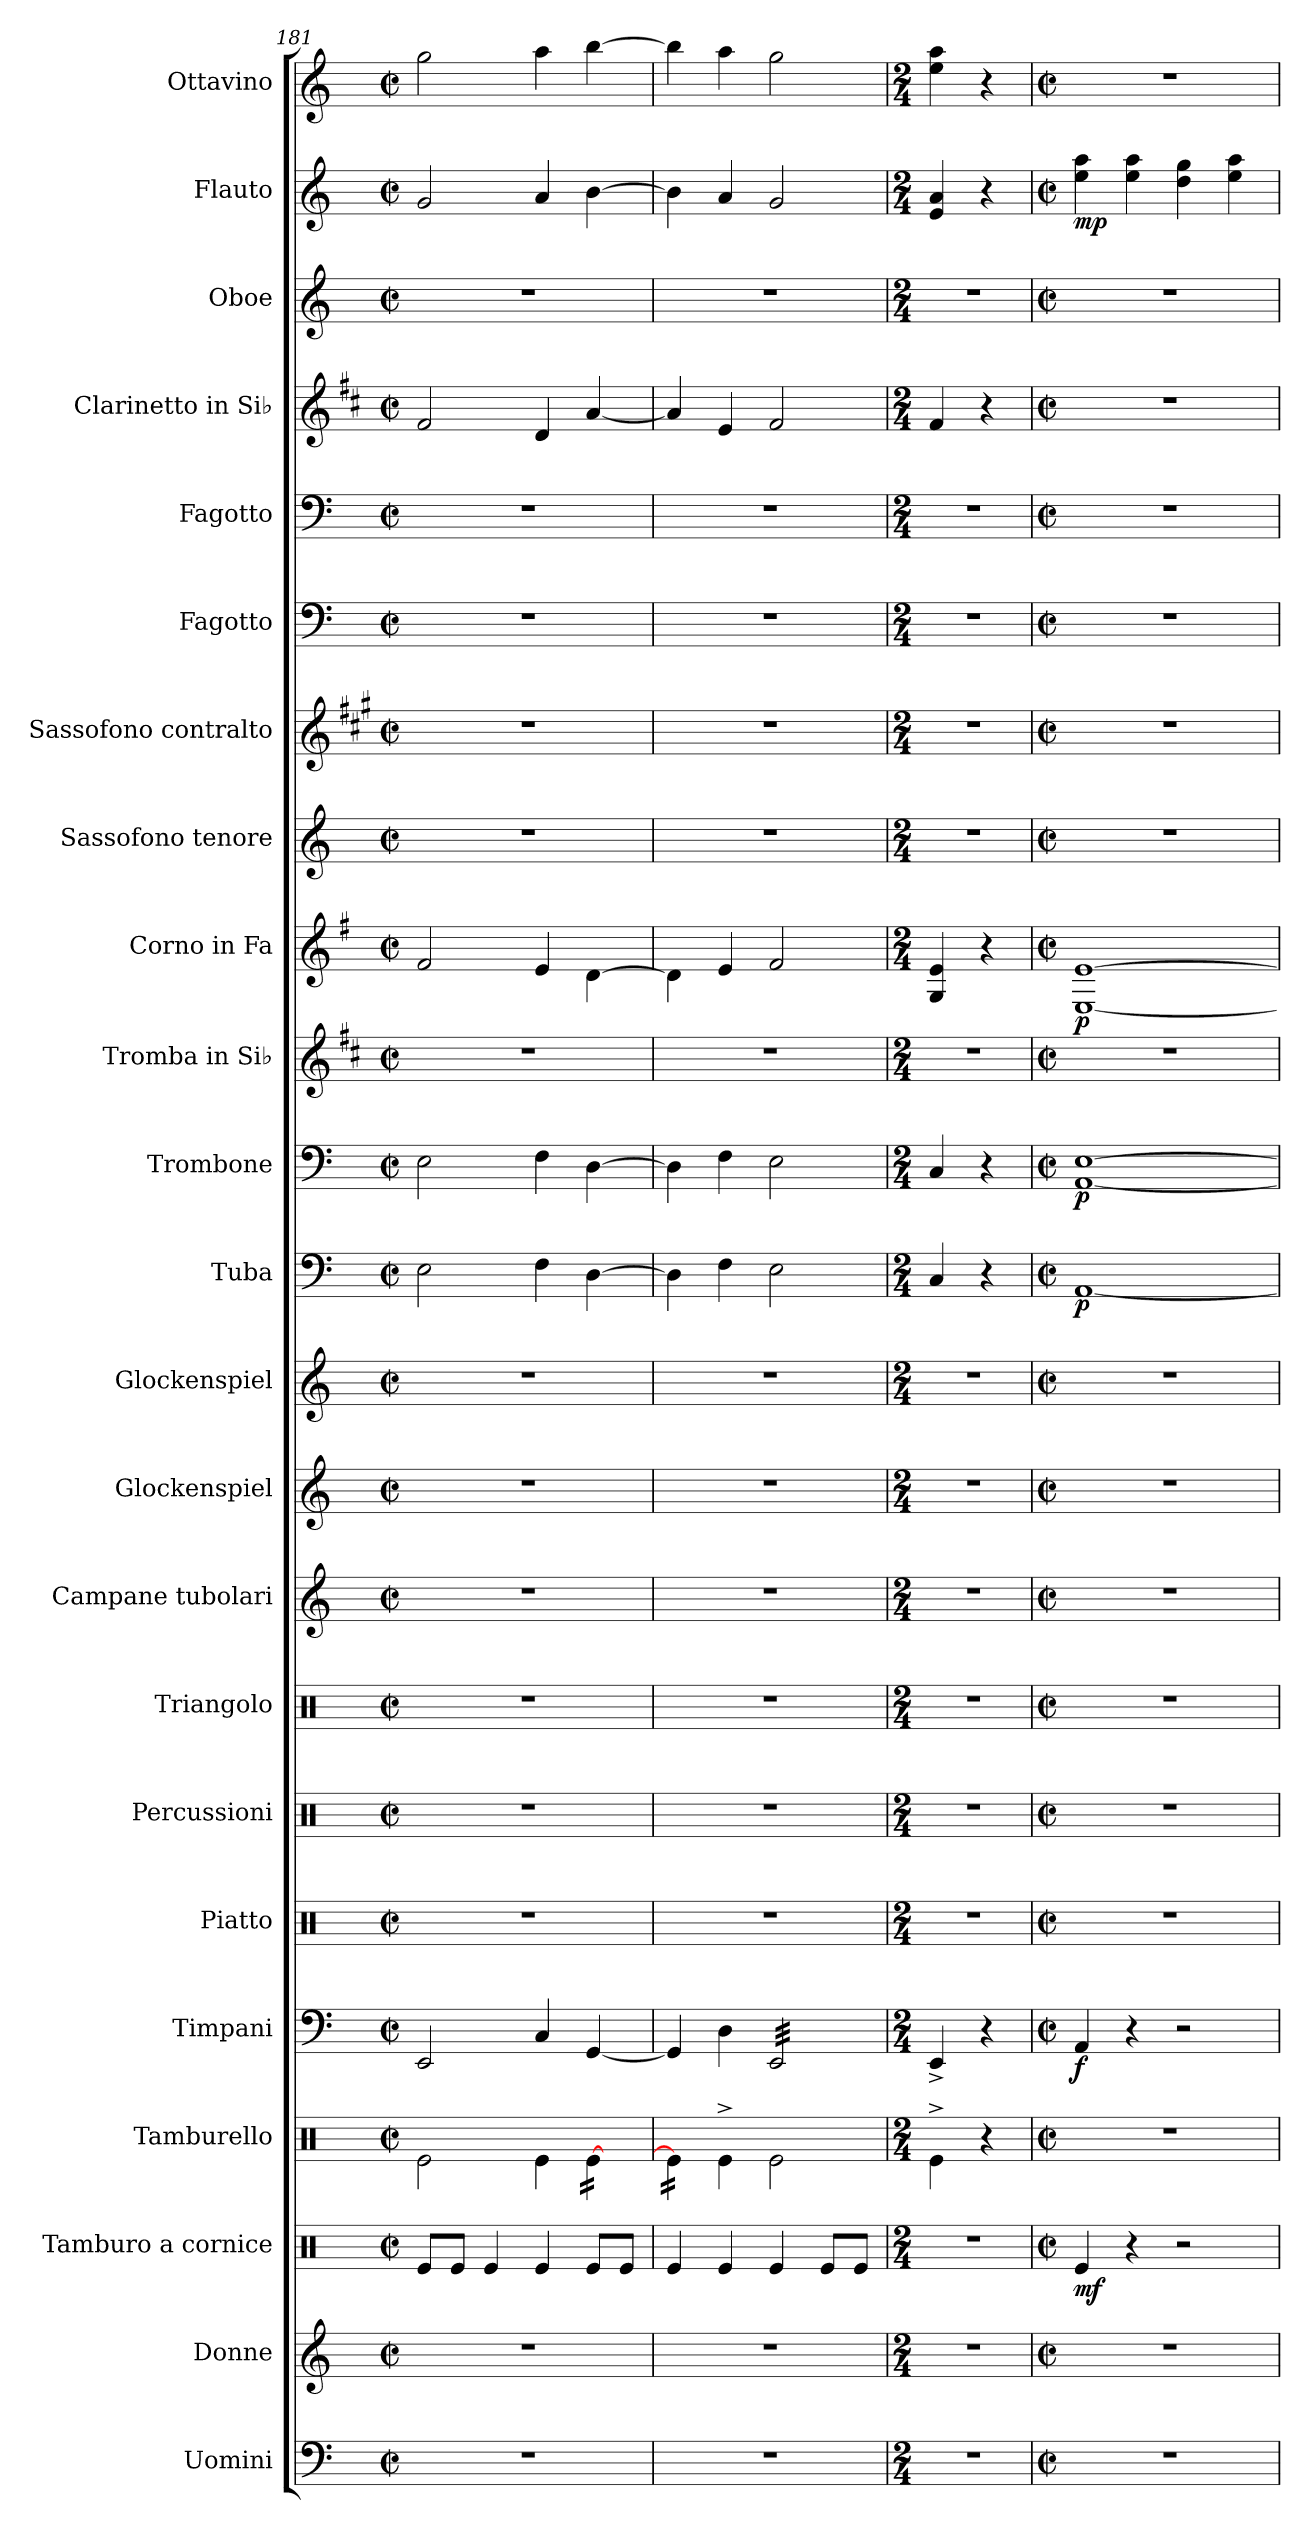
**kern	**kern	**kern	**dynam	**kern	**kern	**dynam	**kern	**kern	**kern	**kern	**kern	**kern	**kern	**dynam	**kern	**dynam	**kern	**kern	**dynam	**kern	**kern	**kern	**kern	**kern	**kern	**kern	**dynam	**kern
*part23	*part22	*part21	*part21	*part20	*part19	*part19	*part18	*part17	*part16	*part15	*part14	*part13	*part12	*part12	*part11	*part11	*part10	*part9	*part9	*part8	*part7	*part6	*part5	*part4	*part3	*part2	*part2	*part1
*staff23	*staff22	*staff21	*staff21	*staff20	*staff19	*staff19	*staff18	*staff17	*staff16	*staff15	*staff14	*staff13	*staff12	*staff12	*staff11	*staff11	*staff10	*staff9	*staff9	*staff8	*staff7	*staff6	*staff5	*staff4	*staff3	*staff2	*staff2	*staff1
*I"Uomini	*I"Donne	*I"Tamburo a cornice	*	*I"Tamburello	*I"Timpani	*	*I"Piatto	*I"Percussioni	*I"Triangolo	*I"Campane tubolari	*I"Glockenspiel	*I"Glockenspiel	*I"Tuba	*	*I"Trombone	*	*I"Tromba in Si♭	*I"Corno in Fa	*	*I"Sassofono tenore	*I"Sassofono contralto	*I"Fagotto	*I"Fagotto	*I"Clarinetto in Si♭	*I"Oboe	*I"Flauto	*	*I"Ottavino
*I'U.	*I'D.	*	*	*I'Tamb.	*I'Timp.	*	*	*I'Perc.	*I'Triang.	*I'Camp.	*I'Glock.	*I'Glock.	*I'Tba.	*	*I'Trb.	*	*I'Tr. Si♭	*I'Cor. Fa	*	*	*	*I'Fag.	*I'Fag.	*I'Cl. Si♭	*I'Ob.	*I'Fl.	*	*I'Ott.
*clefF4	*clefG2	*clefX	*	*clefX	*clefF4	*	*clefX	*clefX	*clefX	*clefG2	*clefG2	*clefG2	*clefF4	*	*clefF4	*	*clefG2	*clefG2	*	*clefG2	*clefG2	*clefF4	*clefF4	*clefG2	*clefG2	*clefG2	*	*clefG2
*	*	*	*	*	*	*	*	*	*	*	*ITrd-14c-24	*ITrd-14c-24	*	*	*	*	*ITrd1c2	*ITrd4c7	*	*ITrd8c14	*ITrd5c9	*	*	*ITrd1c2	*	*	*	*ITrd-7c-12
*k[]	*k[]	*k[]	*	*k[]	*k[]	*	*k[]	*k[]	*k[]	*k[]	*k[]	*k[]	*k[]	*	*k[]	*	*k[]	*k[]	*	*k[]	*k[]	*k[]	*k[]	*k[]	*k[]	*k[]	*	*k[]
*M2/2	*M2/2	*M2/2	*	*M2/2	*M2/2	*	*M2/2	*M2/2	*M2/2	*M2/2	*M2/2	*M2/2	*M2/2	*	*M2/2	*	*M2/2	*M2/2	*	*M2/2	*M2/2	*M2/2	*M2/2	*M2/2	*M2/2	*M2/2	*	*M2/2
*met(c|)	*met(c|)	*met(c|)	*	*met(c|)	*met(c|)	*	*met(c|)	*met(c|)	*met(c|)	*met(c|)	*met(c|)	*met(c|)	*met(c|)	*	*met(c|)	*	*met(c|)	*met(c|)	*	*met(c|)	*met(c|)	*met(c|)	*met(c|)	*met(c|)	*met(c|)	*met(c|)	*	*met(c|)
=181	=181	=181	=181	=181	=181	=181	=181	=181	=181	=181	=181	=181	=181	=181	=181	=181	=181	=181	=181	=181	=181	=181	=181	=181	=181	=181	=181	=181
1r	1r	8Re/L	.	2Re\	2EE/	.	1r	1r	1r	1r	1r	1r	2E\	.	2E\	.	1r	2B/	.	1r	1r	1r	1r	2e/	1r	2g/	.	2ggg\
.	.	8Re/J	.	.	.	.	.	.	.	.	.	.	.	.	.	.	.	.	.	.	.	.	.	.	.	.	.	.
.	.	4Re/	.	.	.	.	.	.	.	.	.	.	.	.	.	.	.	.	.	.	.	.	.	.	.	.	.	.
.	.	4Re/	.	4Re\	4C/	.	.	.	.	.	.	.	4F\	.	4F\	.	.	4A/	.	.	.	.	.	4c/	.	4a/	.	4aaa\
*	*	*	*	*tremolo	*	*	*	*	*	*	*	*	*	*	*	*	*	*	*	*	*	*	*	*	*	*	*	*
.	.	8Re/L	.	[16Re\LL	[4GG/	.	.	.	.	.	.	.	[4D\	.	[4D\	.	.	[4G\	.	.	.	.	.	[4g/	.	[4b\	.	[4bbb\
.	.	.	.	16Re\	.	.	.	.	.	.	.	.	.	.	.	.	.	.	.	.	.	.	.	.	.	.	.	.
.	.	8Re/J	.	16Re\	.	.	.	.	.	.	.	.	.	.	.	.	.	.	.	.	.	.	.	.	.	.	.	.
.	.	.	.	16Re\JJ	.	.	.	.	.	.	.	.	.	.	.	.	.	.	.	.	.	.	.	.	.	.	.	.
=182	=182	=182	=182	=182	=182	=182	=182	=182	=182	=182	=182	=182	=182	=182	=182	=182	=182	=182	=182	=182	=182	=182	=182	=182	=182	=182	=182	=182
1r	1r	4Re/	.	16Re\]LL	4GG/]	.	1r	1r	1r	1r	1r	1r	4D\]	.	4D\]	.	1r	4G\]	.	1r	1r	1r	1r	4g/]	1r	4b\]	.	4bbb\]
.	.	.	.	16Re\	.	.	.	.	.	.	.	.	.	.	.	.	.	.	.	.	.	.	.	.	.	.	.	.
.	.	.	.	16Re\	.	.	.	.	.	.	.	.	.	.	.	.	.	.	.	.	.	.	.	.	.	.	.	.
.	.	.	.	16Re\JJ	.	.	.	.	.	.	.	.	.	.	.	.	.	.	.	.	.	.	.	.	.	.	.	.
*	*	*	*	*Xtremolo	*	*	*	*	*	*	*	*	*	*	*	*	*	*	*	*	*	*	*	*	*	*	*	*
.	.	4Re/	.	4Re^\	4D\	.	.	.	.	.	.	.	4F\	.	4F\	.	.	4A/	.	.	.	.	.	4d/	.	4a/	.	4aaa\
*	*	*	*	*	*tremolo	*	*	*	*	*	*	*	*	*	*	*	*	*	*	*	*	*	*	*	*	*	*	*
.	.	4Re/	.	2Re\	32EE/LLL	.	.	.	.	.	.	.	2E\	.	2E\	.	.	2B/	.	.	.	.	.	2e/	.	2g/	.	2ggg\
.	.	.	.	.	32EE/	.	.	.	.	.	.	.	.	.	.	.	.	.	.	.	.	.	.	.	.	.	.	.
.	.	.	.	.	32EE/	.	.	.	.	.	.	.	.	.	.	.	.	.	.	.	.	.	.	.	.	.	.	.
.	.	.	.	.	32EE/	.	.	.	.	.	.	.	.	.	.	.	.	.	.	.	.	.	.	.	.	.	.	.
.	.	.	.	.	32EE/	.	.	.	.	.	.	.	.	.	.	.	.	.	.	.	.	.	.	.	.	.	.	.
.	.	.	.	.	32EE/	.	.	.	.	.	.	.	.	.	.	.	.	.	.	.	.	.	.	.	.	.	.	.
.	.	.	.	.	32EE/	.	.	.	.	.	.	.	.	.	.	.	.	.	.	.	.	.	.	.	.	.	.	.
.	.	.	.	.	32EE/	.	.	.	.	.	.	.	.	.	.	.	.	.	.	.	.	.	.	.	.	.	.	.
.	.	8Re/L	.	.	32EE/	.	.	.	.	.	.	.	.	.	.	.	.	.	.	.	.	.	.	.	.	.	.	.
.	.	.	.	.	32EE/	.	.	.	.	.	.	.	.	.	.	.	.	.	.	.	.	.	.	.	.	.	.	.
.	.	.	.	.	32EE/	.	.	.	.	.	.	.	.	.	.	.	.	.	.	.	.	.	.	.	.	.	.	.
.	.	.	.	.	32EE/	.	.	.	.	.	.	.	.	.	.	.	.	.	.	.	.	.	.	.	.	.	.	.
.	.	8Re/J	.	.	32EE/	.	.	.	.	.	.	.	.	.	.	.	.	.	.	.	.	.	.	.	.	.	.	.
.	.	.	.	.	32EE/	.	.	.	.	.	.	.	.	.	.	.	.	.	.	.	.	.	.	.	.	.	.	.
.	.	.	.	.	32EE/	.	.	.	.	.	.	.	.	.	.	.	.	.	.	.	.	.	.	.	.	.	.	.
.	.	.	.	.	32EE/JJJ	.	.	.	.	.	.	.	.	.	.	.	.	.	.	.	.	.	.	.	.	.	.	.
*	*	*	*	*	*Xtremolo	*	*	*	*	*	*	*	*	*	*	*	*	*	*	*	*	*	*	*	*	*	*	*
=183	=183	=183	=183	=183	=183	=183	=183	=183	=183	=183	=183	=183	=183	=183	=183	=183	=183	=183	=183	=183	=183	=183	=183	=183	=183	=183	=183	=183
*M2/4	*M2/4	*M2/4	*	*M2/4	*M2/4	*	*M2/4	*M2/4	*M2/4	*M2/4	*M2/4	*M2/4	*M2/4	*	*M2/4	*	*M2/4	*M2/4	*	*M2/4	*M2/4	*M2/4	*M2/4	*M2/4	*M2/4	*M2/4	*	*M2/4
2r	2r	2r	.	4Re^\	4EE^/	.	2r	2r	2r	2r	2r	2r	4C/	.	4C/	.	2r	4C/ 4A/	.	2r	2r	2r	2r	4e/	2r	4e/ 4a/	.	4eee\ 4aaa\
.	.	.	.	4r	4r	.	.	.	.	.	.	.	4r	.	4r	.	.	4r	.	.	.	.	.	4r	.	4r	.	4r
=184	=184	=184	=184	=184	=184	=184	=184	=184	=184	=184	=184	=184	=184	=184	=184	=184	=184	=184	=184	=184	=184	=184	=184	=184	=184	=184	=184	=184
*M2/2	*M2/2	*M2/2	*	*M2/2	*M2/2	*	*M2/2	*M2/2	*M2/2	*M2/2	*M2/2	*M2/2	*M2/2	*	*M2/2	*	*M2/2	*M2/2	*	*M2/2	*M2/2	*M2/2	*M2/2	*M2/2	*M2/2	*M2/2	*	*M2/2
*met(c|)	*met(c|)	*met(c|)	*	*met(c|)	*met(c|)	*	*met(c|)	*met(c|)	*met(c|)	*met(c|)	*met(c|)	*met(c|)	*met(c|)	*	*met(c|)	*	*met(c|)	*met(c|)	*	*met(c|)	*met(c|)	*met(c|)	*met(c|)	*met(c|)	*met(c|)	*met(c|)	*	*met(c|)
!	!	!	!LO:DY:b	!	!	!LO:DY:b	!	!	!	!	!	!	!	!LO:DY:b	!	!LO:DY:b	!	!	!LO:DY:b	!	!	!	!	!	!	!	!LO:DY:b	!
1r	1r	4Re/	mf	1r	4AA/	f	1r	1r	1r	1r	1r	1r	[1AA	p	[1AA [1E	p	1r	[1AA [1A	p	1r	1r	1r	1r	1r	1r	4ee\ 4aa\	mp	1r
.	.	4r	.	.	4r	.	.	.	.	.	.	.	.	.	.	.	.	.	.	.	.	.	.	.	.	4ee\ 4aa\	.	.
.	.	2r	.	.	2r	.	.	.	.	.	.	.	.	.	.	.	.	.	.	.	.	.	.	.	.	4dd\ 4gg\	.	.
.	.	.	.	.	.	.	.	.	.	.	.	.	.	.	.	.	.	.	.	.	.	.	.	.	.	4ee\ 4aa\	.	.
=	=	=	=	=	=	=	=	=	=	=	=	=	=	=	=	=	=	=	=	=	=	=	=	=	=	=	=	=
*-	*-	*-	*-	*-	*-	*-	*-	*-	*-	*-	*-	*-	*-	*-	*-	*-	*-	*-	*-	*-	*-	*-	*-	*-	*-	*-	*-	*-
